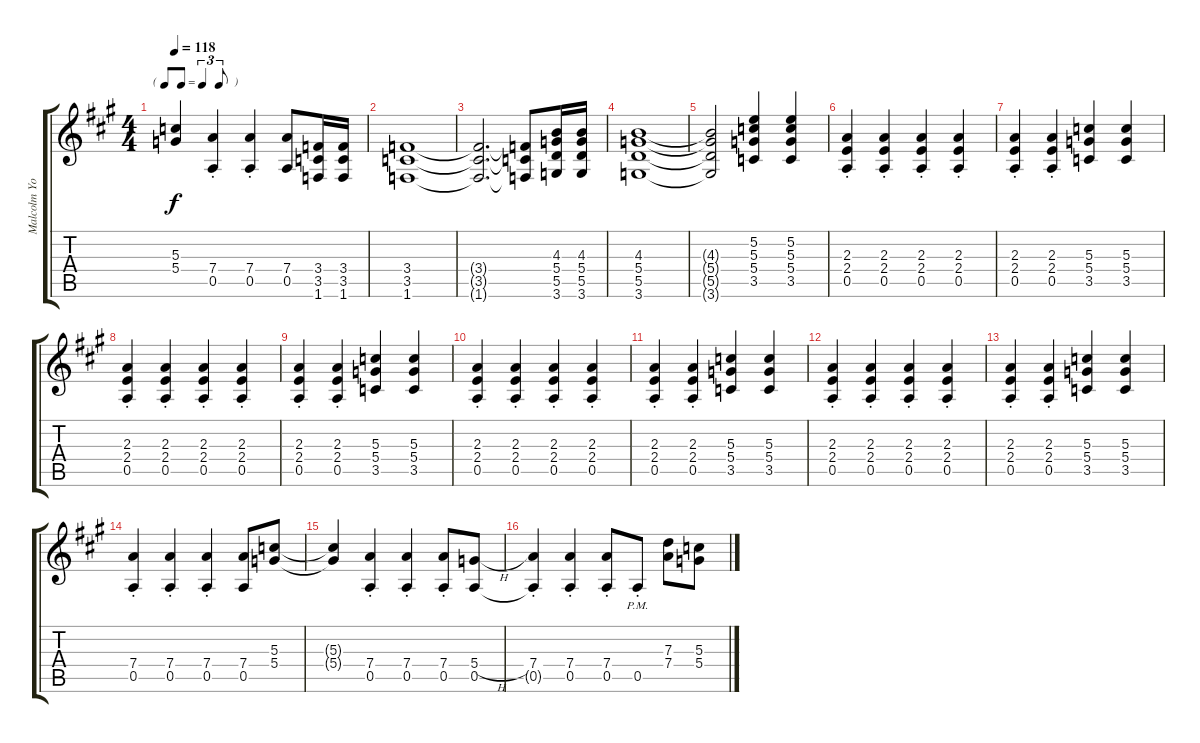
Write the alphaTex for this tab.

\track ("Malcolm Young" "Malcolm Yo") {instrument distortionguitar}
\staff {score tabs}
\tuning (E4 B3 G3 D3 A2 E2) {hide}
\ts (4 4)
\tf triplet8th
\tempo 118
\clef g2
\ks a
(5.3{t} 5.4{t}).4{dy f} (7.4{st} 0.5{st}).4 (7.4{st} 0.5{st}).4 (7.4 0.5).8 (3.4 3.5 1.6).16 (3.4 3.5 1.6).16 |
(3.4 3.5 1.6).1 |
(3.4{t} 3.5{t} 1.6{t}).2{d} (3.4{t} 3.5{t} 1.6{t}).8 (4.3 5.4 5.5 3.6).16 (4.3 5.4 5.5 3.6).16 |
(4.3 5.4 5.5 3.6).1 |
(4.3{t} 5.4{t} 5.5{t} 3.6{t}).2 (5.2 5.3 5.4 3.5).4 (5.2 5.3 5.4 3.5).4 |
(2.3{st} 2.4{st} 0.5{st}).4 (2.3{st} 2.4{st} 0.5{st}).4 (2.3{st} 2.4{st} 0.5{st}).4 (2.3{st} 2.4{st} 0.5{st}).4 |
(2.3{st} 2.4{st} 0.5{st}).4 (2.3{st} 2.4{st} 0.5{st}).4 (5.3 5.4 3.5).4 (5.3 5.4 3.5).4 |
(2.3{st} 2.4{st} 0.5{st}).4 (2.3{st} 2.4{st} 0.5{st}).4 (2.3{st} 2.4{st} 0.5{st}).4 (2.3{st} 2.4{st} 0.5{st}).4 |
(2.3{st} 2.4{st} 0.5{st}).4 (2.3{st} 2.4{st} 0.5{st}).4 (5.3 5.4 3.5).4 (5.3 5.4 3.5).4 |
(2.3{st} 2.4{st} 0.5{st}).4 (2.3{st} 2.4{st} 0.5{st}).4 (2.3{st} 2.4{st} 0.5{st}).4 (2.3{st} 2.4{st} 0.5{st}).4 |
(2.3{st} 2.4{st} 0.5{st}).4 (2.3{st} 2.4{st} 0.5{st}).4 (5.3 5.4 3.5).4 (5.3 5.4 3.5).4 |
(2.3{st} 2.4{st} 0.5{st}).4 (2.3{st} 2.4{st} 0.5{st}).4 (2.3{st} 2.4{st} 0.5{st}).4 (2.3{st} 2.4{st} 0.5{st}).4 |
(2.3{st} 2.4{st} 0.5{st}).4 (2.3{st} 2.4{st} 0.5{st}).4 (5.3 5.4 3.5).4 (5.3 5.4 3.5).4 |
(7.4{st} 0.5{st}).4 (7.4{st} 0.5{st}).4 (7.4{st} 0.5{st}).4 (7.4 0.5).8 (5.3 5.4).8 |
(5.3{t} 5.4{t}).4 (7.4{st} 0.5{st}).4 (7.4{st} 0.5{st}).4 (7.4{st} 0.5{st}).8 (5.4{h} 0.5).8 |
(7.4{st} 0.5{t}).4 (7.4{st} 0.5{st}).4 (7.4{st} 0.5{st}).8 0.5{pm st}.8 (7.3 7.4).8 (5.3 5.4).8
